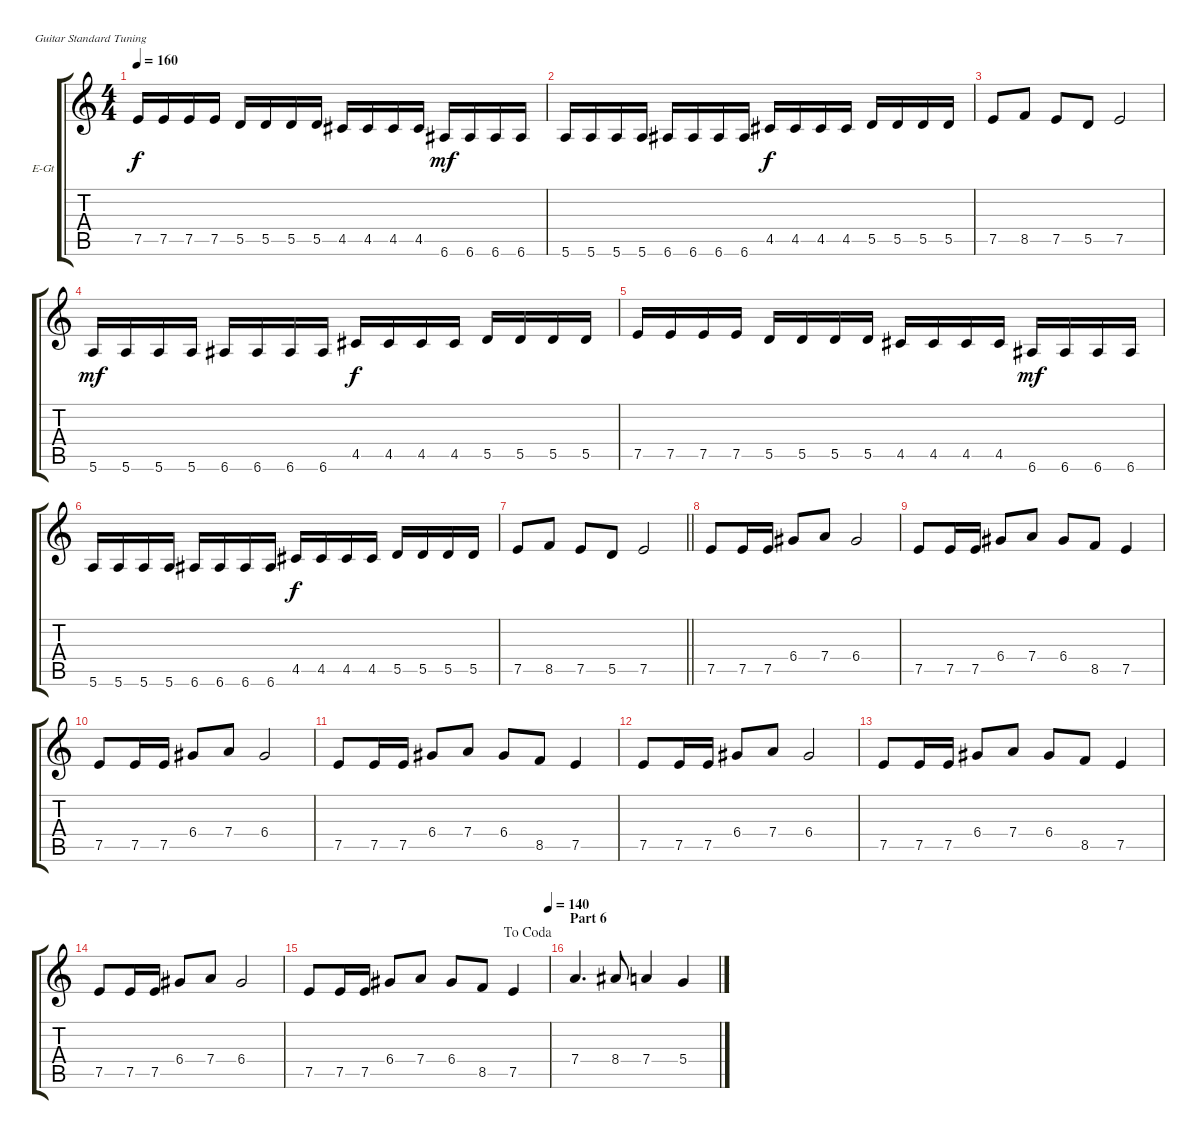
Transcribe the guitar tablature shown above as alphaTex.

\defaultSystemsLayout 4
\bracketExtendMode groupsimilarinstruments
\firstSystemTrackNameOrientation horizontal
\otherSystemsTrackNameOrientation horizontal
\track ("Electric Guitar" "E-Gt") {instrument distortionguitar}
\staff {score tabs}
\tuning (E4 B3 G3 D3 A2 E2)
\ts (4 4)
\tempo 160
\clef g2
\ks aminor
7.5.16{dy f} 7.5.16 7.5.16 7.5.16 5.5.16 5.5.16 5.5.16 5.5.16 4.5.16 4.5.16 4.5.16 4.5.16 6.6.16{dy mf} 6.6.16 6.6.16 6.6.16 |
5.6.16 5.6.16 5.6.16 5.6.16 6.6.16 6.6.16 6.6.16 6.6.16 4.5.16{dy f} 4.5.16 4.5.16 4.5.16 5.5.16 5.5.16 5.5.16 5.5.16 |
7.5.8 8.5.8 7.5.8 5.5.8 7.5.2 |
5.6.16{dy mf} 5.6.16 5.6.16 5.6.16 6.6.16 6.6.16 6.6.16 6.6.16 4.5.16{dy f} 4.5.16 4.5.16 4.5.16 5.5.16 5.5.16 5.5.16 5.5.16 |
7.5.16 7.5.16 7.5.16 7.5.16 5.5.16 5.5.16 5.5.16 5.5.16 4.5.16 4.5.16 4.5.16 4.5.16 6.6.16{dy mf} 6.6.16 6.6.16 6.6.16 |
5.6.16 5.6.16 5.6.16 5.6.16 6.6.16 6.6.16 6.6.16 6.6.16 4.5.16{dy f} 4.5.16 4.5.16 4.5.16 5.5.16 5.5.16 5.5.16 5.5.16 |
\barLineRight lightlight
7.5.8 8.5.8 7.5.8 5.5.8 7.5.2 |
7.5.8 7.5.16 7.5.16 6.4.8 7.4.8 6.4.2 |
7.5.8 7.5.16 7.5.16 6.4.8 7.4.8 6.4.8 8.5.8 7.5.4 |
7.5.8 7.5.16 7.5.16 6.4.8 7.4.8 6.4.2 |
7.5.8 7.5.16 7.5.16 6.4.8 7.4.8 6.4.8 8.5.8 7.5.4 |
7.5.8 7.5.16 7.5.16 6.4.8 7.4.8 6.4.2 |
7.5.8 7.5.16 7.5.16 6.4.8 7.4.8 6.4.8 8.5.8 7.5.4 |
7.5.8 7.5.16 7.5.16 6.4.8 7.4.8 6.4.2 |
\jump dacoda
\tempo (140 1)
7.5.8 7.5.16 7.5.16 6.4.8 7.4.8 6.4.8 8.5.8 7.5.4 |
\section ("" "Part 6")
7.4.4{d} 8.4.8 7.4.4 5.4.4
